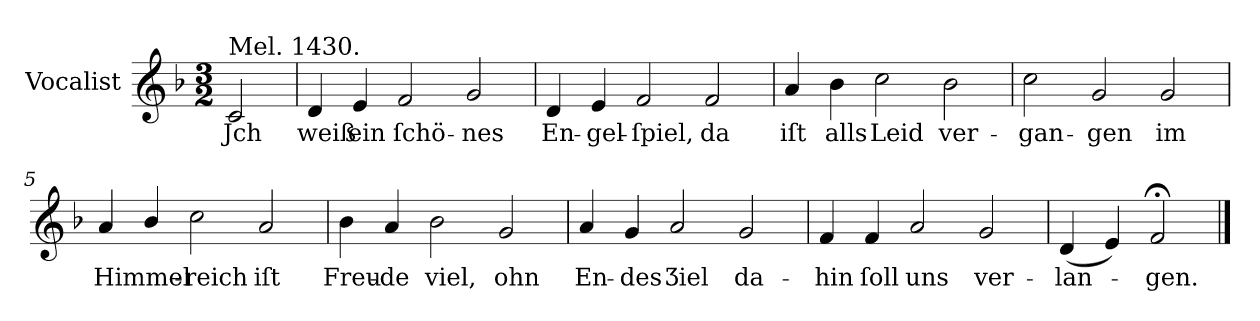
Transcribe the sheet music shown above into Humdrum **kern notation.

**kern	**text
*part1	*part1
*staff1	*staff1
*I"Vocalist	*
*k[b-]	*
*F:	*
*M3/2	*
=	=
!LO:TX:a:t=Mel. 1430.	!
2c	Jch
=1	=1
4d	weiß
4e	ein
2f	ſchö-
2g	-nes
=2	=2
4d	En-
4e	-gel-
2f	-ſpiel,
2f	da
=3	=3
4a	iſt
4b-	alls
2cc	Leid
2b-	ver-
=4	=4
2cc	-gan-
2g	-gen
2g	im
=5	=5
4a	Himmel-
4b-/	.
2cc	-reich
2a	iſt
=6	=6
4b-	Freu-
4a	-de
2b-	viel,
2g	ohn
=7	=7
4a	En-
4g	-des
2a	Ʒiel
2g	da-
=8	=8
4f	-hin
4f	ſoll
2a	uns
2g	ver-
=9	=9
(4d	-lan-
4e)	.
2f;<	-gen.
==	==
*-	*-
